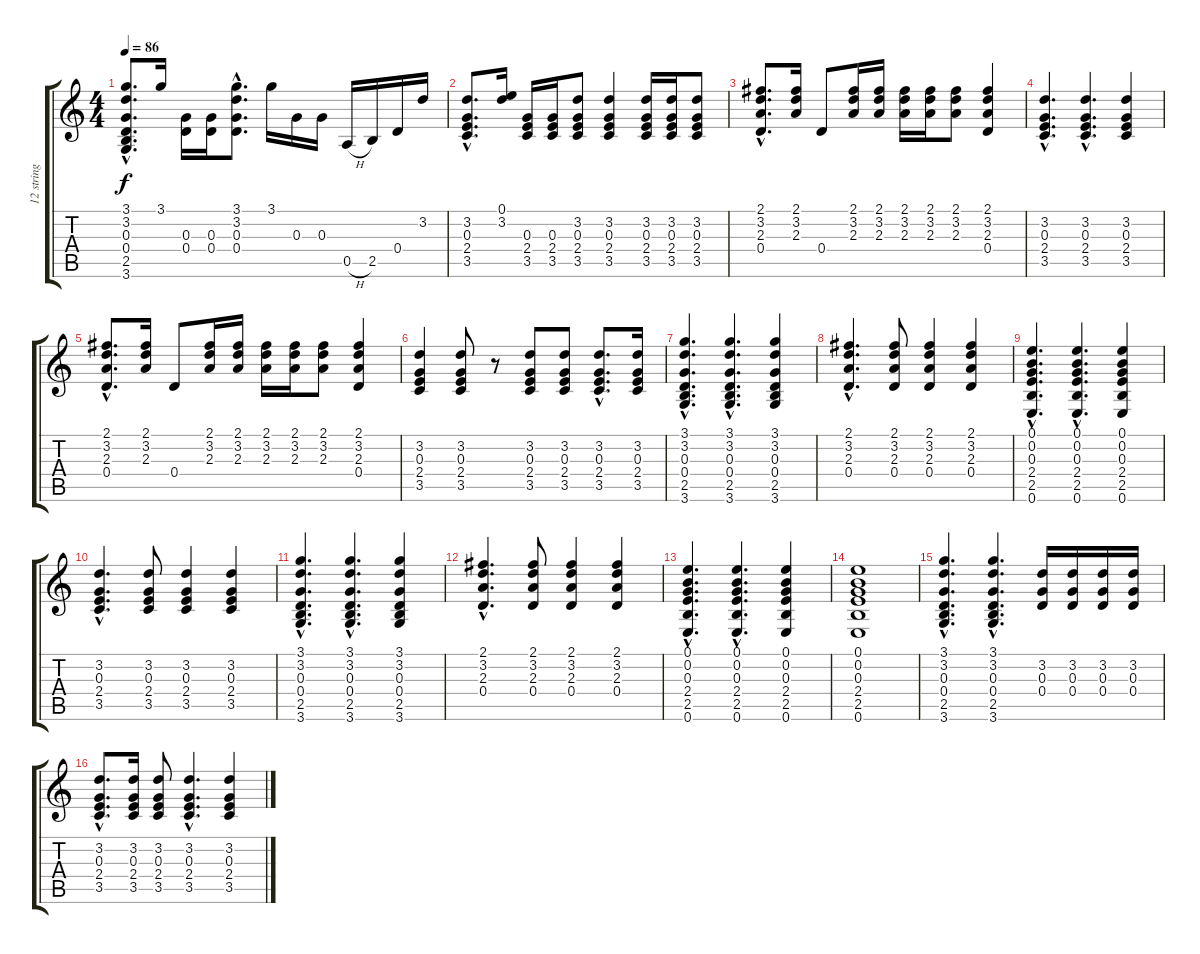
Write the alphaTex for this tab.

\track ("12 string" "12 string") {instrument acousticguitarsteel}
\staff {score tabs}
\tuning (E4 B3 G3 D3 A2 E2) {hide}
\ts (4 4)
\tempo 86
\clef g2
\ks c
(3.1{hac} 3.2{hac} 0.3{hac} 0.4{hac} 2.5{hac} 3.6{hac}).8{d dy f} 3.1.16 (0.3 0.4).16 (0.3 0.4).16 (3.1{hac} 3.2{hac} 0.3{hac} 0.4{hac}).8{d} 3.1.16 0.3.16 0.3.16 0.5{h}.16 2.5.16 0.4.16 3.2.16 |
(3.2{hac} 0.3{hac} 2.4{hac} 3.5{hac}).8{d} (0.1 3.2).16 (0.3 2.4 3.5).16 (0.3 2.4 3.5).16 (3.2 0.3 2.4 3.5).8 (3.2 0.3 2.4 3.5).4 (3.2 0.3 2.4 3.5).16 (3.2 0.3 2.4 3.5).16 (3.2 0.3 2.4 3.5).8 |
(2.1{hac} 3.2{hac} 2.3{hac} 0.4{hac}).8{d} (2.1 3.2 2.3).16 0.4.8 (2.1 3.2 2.3).16 (2.1 3.2 2.3).16 (2.1 3.2 2.3).16 (2.1 3.2 2.3).16 (2.1 3.2 2.3).8 (2.1 3.2 2.3 0.4).4 |
(3.2{hac} 0.3{hac} 2.4{hac} 3.5{hac}).4{d} (3.2{hac} 0.3{hac} 2.4{hac} 3.5{hac}).4{d} (3.2 0.3 2.4 3.5).4 |
(2.1{hac} 3.2{hac} 2.3{hac} 0.4{hac}).8{d} (2.1 3.2 2.3).16 0.4.8 (2.1 3.2 2.3).16 (2.1 3.2 2.3).16 (2.1 3.2 2.3).16 (2.1 3.2 2.3).16 (2.1 3.2 2.3).8 (2.1 3.2 2.3 0.4).4 |
(3.2 0.3 2.4 3.5).4 (3.2 0.3 2.4 3.5).8 r.8 (3.2 0.3 2.4 3.5).8 (3.2 0.3 2.4 3.5).8 (3.2{hac} 0.3{hac} 2.4{hac} 3.5{hac}).8{d} (3.2 0.3 2.4 3.5).16 |
(3.1{hac} 3.2{hac} 0.3{hac} 0.4{hac} 2.5{hac} 3.6{hac}).4{d} (3.1{hac} 3.2{hac} 0.3{hac} 0.4{hac} 2.5{hac} 3.6{hac}).4{d} (3.1 3.2 0.3 0.4 2.5 3.6).4 |
(2.1{hac} 3.2{hac} 2.3{hac} 0.4{hac}).4{d} (2.1 3.2 2.3 0.4).8 (2.1 3.2 2.3 0.4).4 (2.1 3.2 2.3 0.4).4 |
(0.1{hac} 0.2{hac} 0.3{hac} 2.4{hac} 2.5{hac} 0.6{hac}).4{d} (0.1{hac} 0.2{hac} 0.3{hac} 2.4{hac} 2.5{hac} 0.6{hac}).4{d} (0.1 0.2 0.3 2.4 2.5 0.6).4 |
(3.2{hac} 0.3{hac} 2.4{hac} 3.5{hac}).4{d} (3.2 0.3 2.4 3.5).8 (3.2 0.3 2.4 3.5).4 (3.2 0.3 2.4 3.5).4 |
(3.1{hac} 3.2{hac} 0.3{hac} 0.4{hac} 2.5{hac} 3.6{hac}).4{d} (3.1{hac} 3.2{hac} 0.3{hac} 0.4{hac} 2.5{hac} 3.6{hac}).4{d} (3.1 3.2 0.3 0.4 2.5 3.6).4 |
(2.1{hac} 3.2{hac} 2.3{hac} 0.4{hac}).4{d} (2.1 3.2 2.3 0.4).8 (2.1 3.2 2.3 0.4).4 (2.1 3.2 2.3 0.4).4 |
(0.1{hac} 0.2{hac} 0.3{hac} 2.4{hac} 2.5{hac} 0.6{hac}).4{d} (0.1{hac} 0.2{hac} 0.3{hac} 2.4{hac} 2.5{hac} 0.6{hac}).4{d} (0.1 0.2 0.3 2.4 2.5 0.6).4 |
(0.1 0.2 0.3 2.4 2.5 0.6).1 |
(3.1{hac} 3.2{hac} 0.3{hac} 0.4{hac} 2.5{hac} 3.6{hac}).4{d} (3.1{hac} 3.2{hac} 0.3{hac} 0.4{hac} 2.5{hac} 3.6{hac}).4{d} (3.2 0.3 0.4).16 (3.2 0.3 0.4).16 (3.2 0.3 0.4).16 (3.2 0.3 0.4).16 |
(3.2{hac} 0.3{hac} 2.4{hac} 3.5{hac}).8{d} (3.2 0.3 2.4 3.5).16 (3.2 0.3 2.4 3.5).8 (3.2{hac} 0.3{hac} 2.4{hac} 3.5{hac}).4{d} (3.2 0.3 2.4 3.5).4
